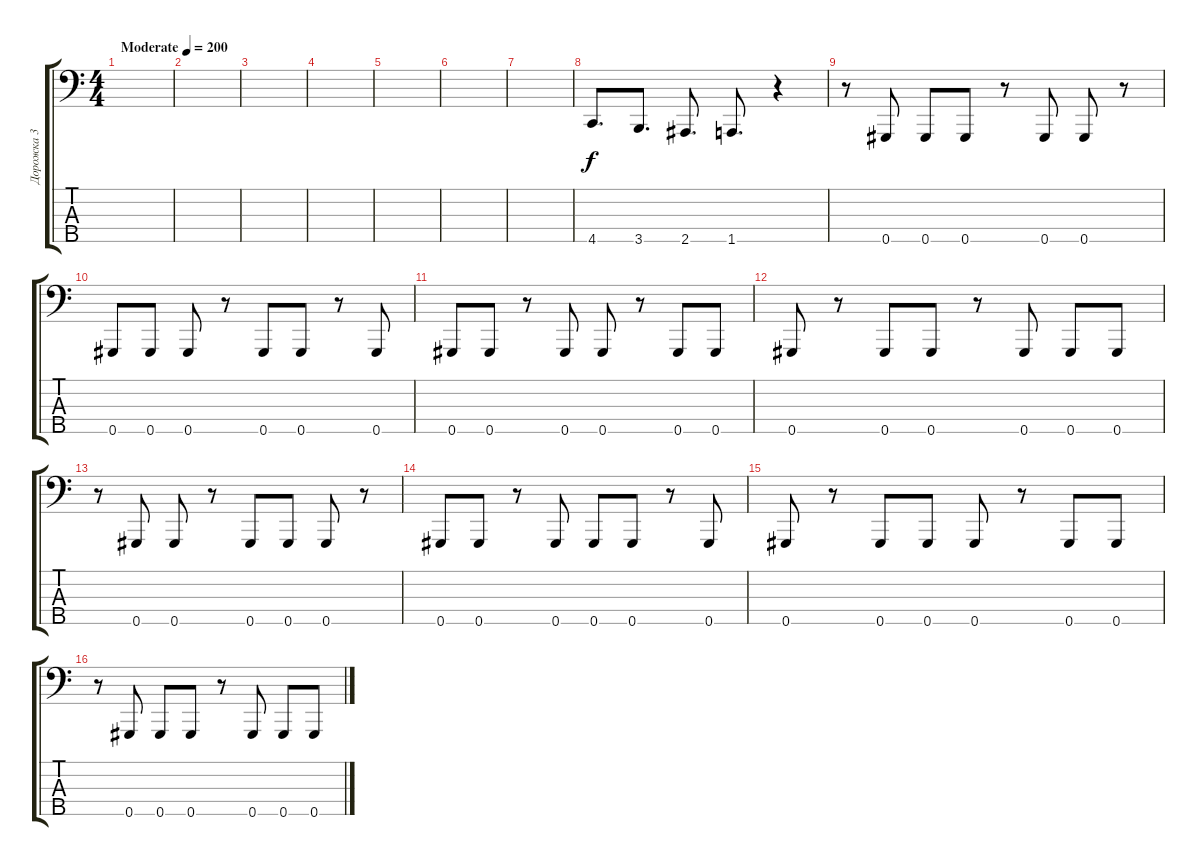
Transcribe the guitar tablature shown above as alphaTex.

\track ("Дорожка 3" "Дорожка 3") {instrument electricbasspick}
\staff {score tabs}
\tuning (Gb2 Db2 Ab1 Eb1 Ab0) {hide}
\ts (4 4)
\tempo (200 "Moderate")
\clef f4
\ks c
|
|
|
|
|
|
|
4.5.8{d} 3.5.8{d} 2.5.8{d} 1.5.8{d} r.4 |
r.8 0.5.8 0.5.8 0.5.8 r.8 0.5.8 0.5.8 r.8 |
0.5.8 0.5.8 0.5.8 r.8 0.5.8 0.5.8 r.8 0.5.8 |
0.5.8 0.5.8 r.8 0.5.8 0.5.8 r.8 0.5.8 0.5.8 |
0.5.8 r.8 0.5.8 0.5.8 r.8 0.5.8 0.5.8 0.5.8 |
r.8 0.5.8 0.5.8 r.8 0.5.8 0.5.8 0.5.8 r.8 |
0.5.8 0.5.8 r.8 0.5.8 0.5.8 0.5.8 r.8 0.5.8 |
0.5.8 r.8 0.5.8 0.5.8 0.5.8 r.8 0.5.8 0.5.8 |
r.8 0.5.8 0.5.8 0.5.8 r.8 0.5.8 0.5.8 0.5.8
